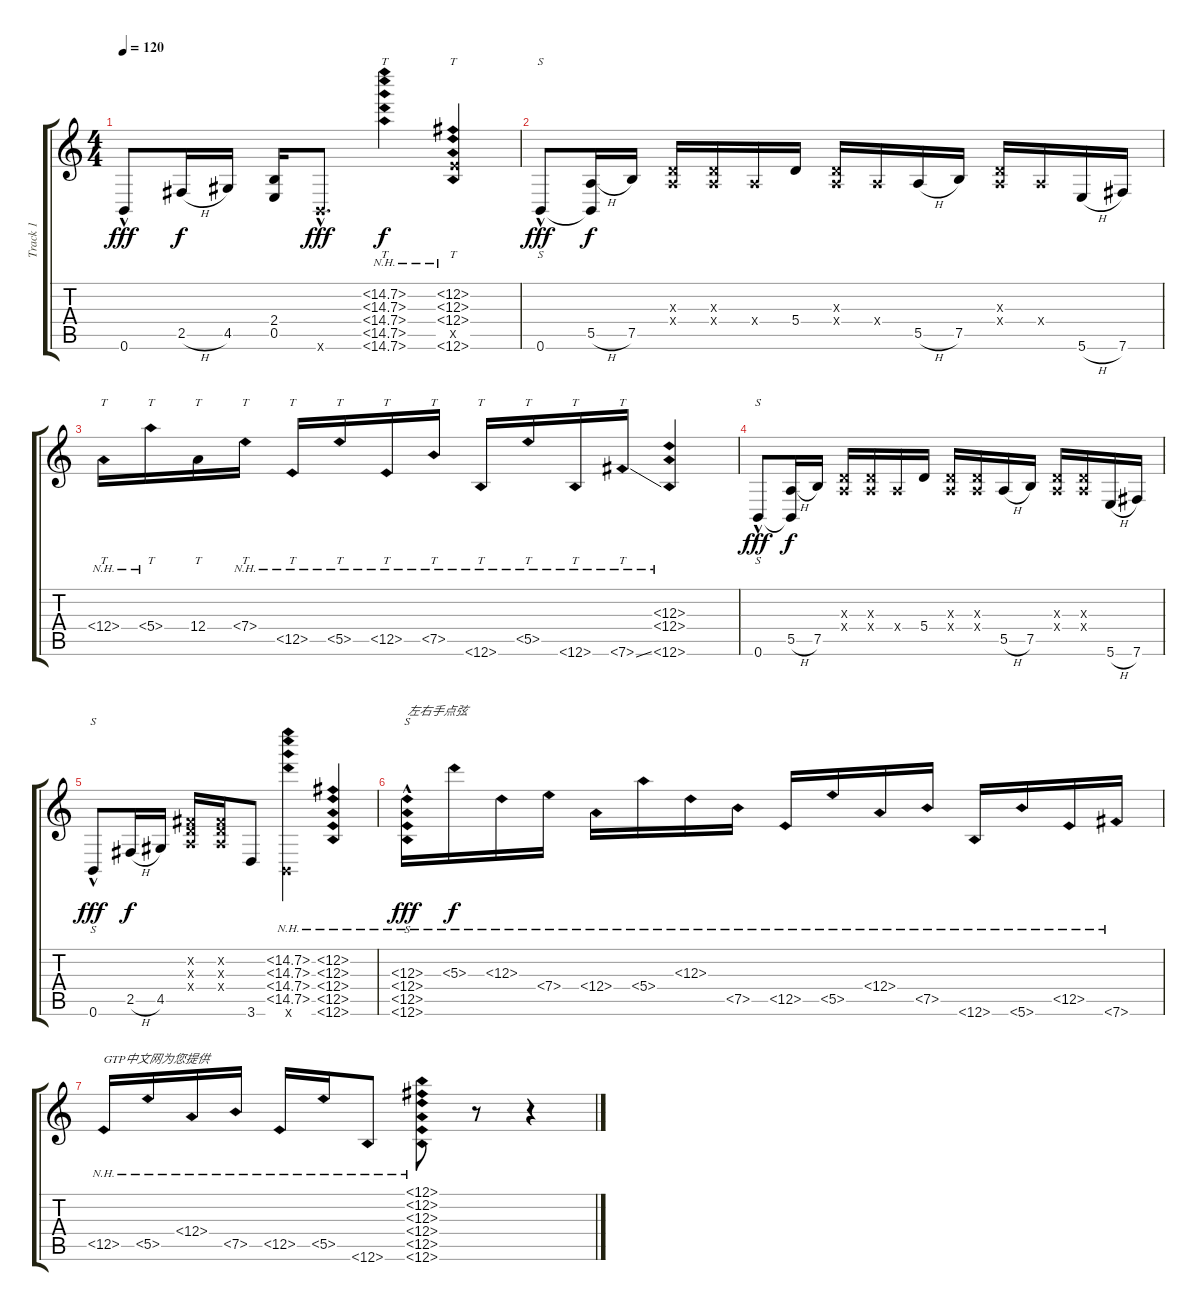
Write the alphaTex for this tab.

\track ("Track 1" "Track 1") {instrument acousticguitarsteel}
\staff {score tabs}
\tuning (B3 Gb3 D3 A2 E2 B1) {hide}
\ts (4 4)
\tempo 120
\clef g2
\ks c
0.6{hac}.8{dy fff} 2.5{h}.16{dy f} 4.5.16 (2.4 0.5).16 0.6{hac x}.8{d dy fff} (14.2{nh} 14.3{nh} 14.4{nh} 14.5{nh} 14.6{nh}).4{tt dy f} (12.2{nh} 12.3{nh} 12.4{nh} 12.5{x} 12.6{nh}).4{tt} |
0.6{hac}.8{s dy fff} (5.5{h} 0.6{t}).16{dy f} 7.5.16 (0.3{x} 0.4{x}).16 (0.3{x} 0.4{x}).16 0.4{x}.16 5.4.16 (0.3{x} 0.4{x}).16 0.4{x}.16 5.5{h}.16 7.5.16 (0.3{x} 0.4{x}).16 0.4{x}.16 5.6{h}.16 7.6.16 |
12.4{nh}.16{tt} 5.4{nh}.16{tt} 12.4.16{tt} 7.4{nh}.16{tt} 12.5{nh}.16{tt} 5.5{nh}.16{tt} 12.5{nh}.16{tt} 7.5{nh}.16{tt} 12.6{nh}.16{tt} 5.5{nh}.16{tt} 12.6{nh}.16{tt} 7.6{nh ss}.16{tt} (12.3{nh} 12.4{nh} 12.6{nh}).4 |
0.6{hac}.8{s dy fff} (5.5{h} 0.6{t}).16{dy f} 7.5.16 (0.3{x} 0.4{x}).16 (0.3{x} 0.4{x}).16 0.4{x}.16 5.4.16 (0.3{x} 0.4{x}).16 (0.3{x} 0.4{x}).16 5.5{h}.16 7.5.16 (0.3{x} 0.4{x}).16 (0.3{x} 0.4{x}).16 5.6{h}.16 7.6.16 |
0.6{hac}.8{s dy fff} 2.5{h}.16{dy f} 4.5.16 (0.2{x} 0.3{x} 0.4{x}).16 (0.2{x} 0.3{x} 0.4{x}).16 3.6.8 (14.2{nh} 14.3{nh} 14.4{nh} 14.5{nh} 0.6{x}).4 (12.2{nh} 12.3{nh} 12.4{nh} 12.5{nh} 12.6{nh}).4 |
(12.3{nh hac} 12.4{nh hac} 12.5{nh hac} 12.6{nh hac}).16{s txt "左右手点弦" dy fff} 5.3{nh}.16{dy f} 12.3{nh}.16 7.4{nh}.16 12.4{nh}.16 5.4{nh}.16 12.3{nh}.16 7.5{nh}.16 12.5{nh}.16 5.5{nh}.16 12.4{nh}.16 7.5{nh}.16 12.6{nh}.16 5.6{nh}.16 12.5{nh}.16 7.6{nh}.16 |
12.5{nh}.16{txt "GTP中文网为您提供"} 5.5{nh}.16 12.4{nh}.16 7.5{nh}.16 12.5{nh}.16 5.5{nh}.16 12.6{nh}.8 (12.1{nh} 12.2{nh} 12.3{nh} 12.4{nh} 12.5{nh} 12.6{nh}).8 r.8 r.4
